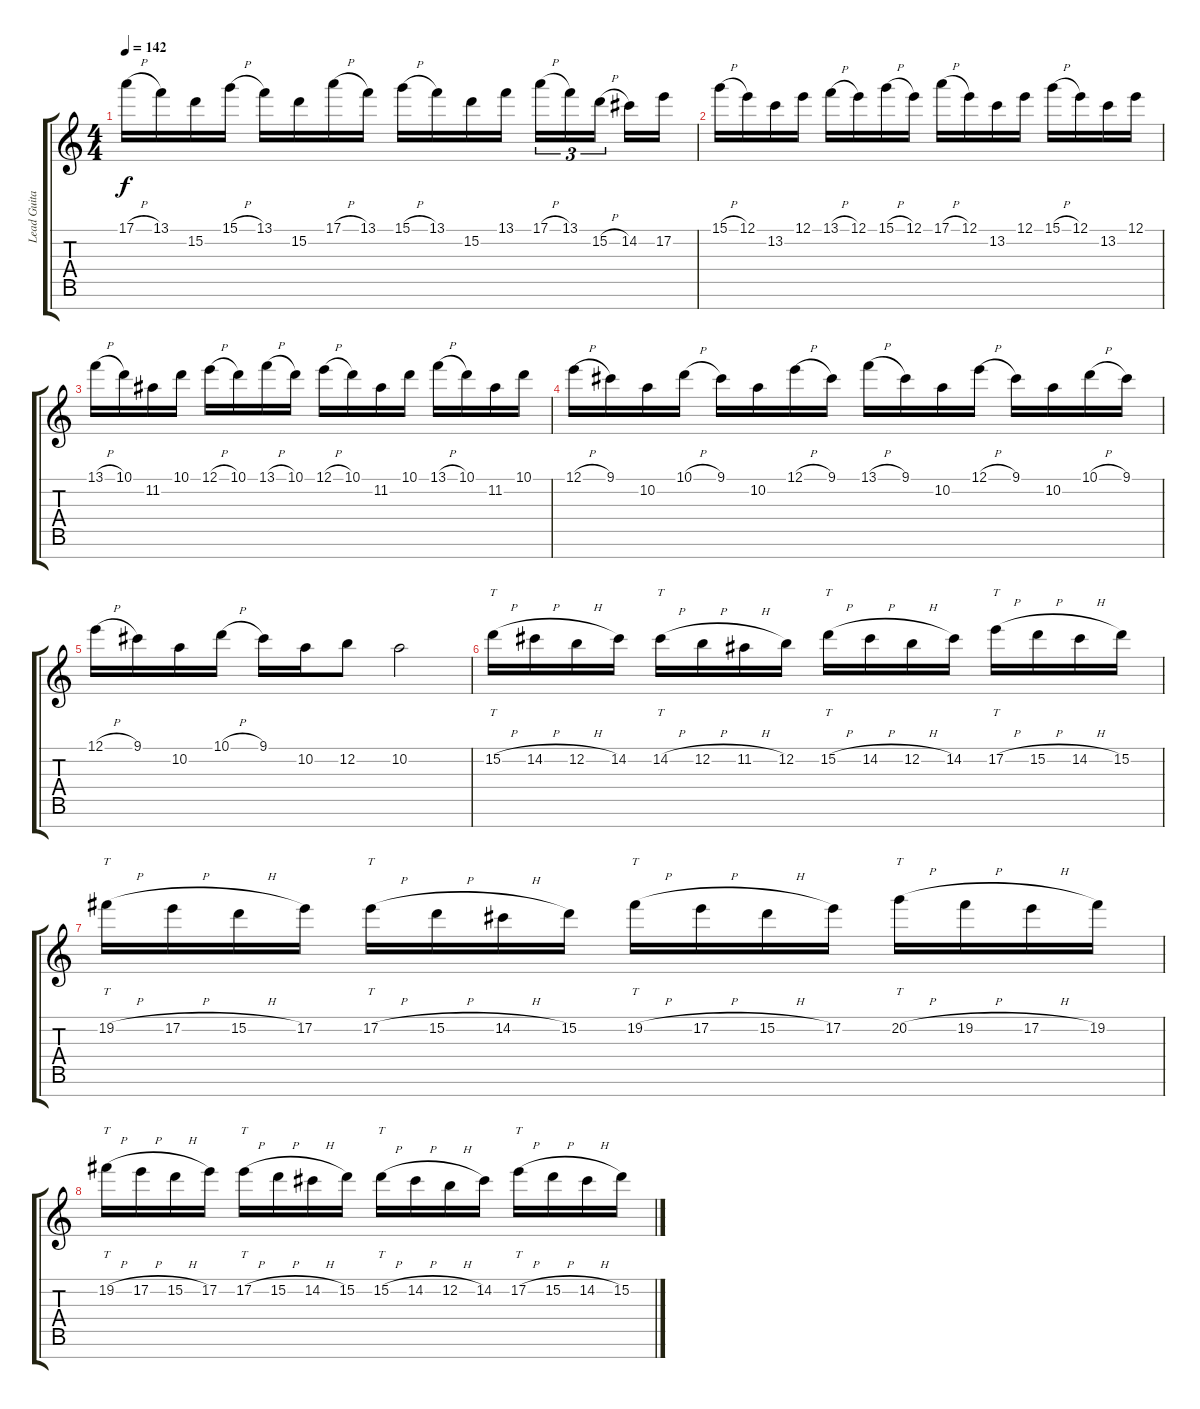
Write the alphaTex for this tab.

\track ("Lead Guitar" "Lead Guita") {instrument distortionguitar}
\staff {score tabs}
\tuning (E4 B3 G3 D3 A2 E2 B1) {hide}
\ts (4 4)
\tempo 142
\clef g2
\ks c
17.1{h}.16{dy f} 13.1.16 15.2.16 15.1{h}.16 13.1.16 15.2.16 17.1{h}.16 13.1.16 15.1{h}.16 13.1.16 15.2.16 13.1.16 17.1{h}.16{tu (3 2)} 13.1.16{tu (3 2)} 15.2{h}.16{tu (3 2)} 14.2.16 17.2.16 |
15.1{h}.16 12.1.16 13.2.16 12.1.16 13.1{h}.16 12.1.16 15.1{h}.16 12.1.16 17.1{h}.16 12.1.16 13.2.16 12.1.16 15.1{h}.16 12.1.16 13.2.16 12.1.16 |
13.1{h}.16 10.1.16 11.2.16 10.1.16 12.1{h}.16 10.1.16 13.1{h}.16 10.1.16 12.1{h}.16 10.1.16 11.2.16 10.1.16 13.1{h}.16 10.1.16 11.2.16 10.1.16 |
12.1{h}.16 9.1.16 10.2.16 10.1{h}.16 9.1.16 10.2.16 12.1{h}.16 9.1.16 13.1{h}.16 9.1.16 10.2.16 12.1{h}.16 9.1.16 10.2.16 10.1{h}.16 9.1.16 |
12.1{h}.16 9.1.16 10.2.16 10.1{h}.16 9.1.16 10.2.16 12.2.8 10.2.2 |
15.2{h}.16{tt} 14.2{h}.16 12.2{h}.16 14.2.16 14.2{h}.16{tt} 12.2{h}.16 11.2{h}.16 12.2.16 15.2{h}.16{tt} 14.2{h}.16 12.2{h}.16 14.2.16 17.2{h}.16{tt} 15.2{h}.16 14.2{h}.16 15.2.16 |
19.2{h}.16{tt} 17.2{h}.16 15.2{h}.16 17.2.16 17.2{h}.16{tt} 15.2{h}.16 14.2{h}.16 15.2.16 19.2{h}.16{tt} 17.2{h}.16 15.2{h}.16 17.2.16 20.2{h}.16{tt} 19.2{h}.16 17.2{h}.16 19.2.16 |
19.2{h}.16{tt} 17.2{h}.16 15.2{h}.16 17.2.16 17.2{h}.16{tt} 15.2{h}.16 14.2{h}.16 15.2.16 15.2{h}.16{tt} 14.2{h}.16 12.2{h}.16 14.2.16 17.2{h}.16{tt} 15.2{h}.16 14.2{h}.16 15.2.16
